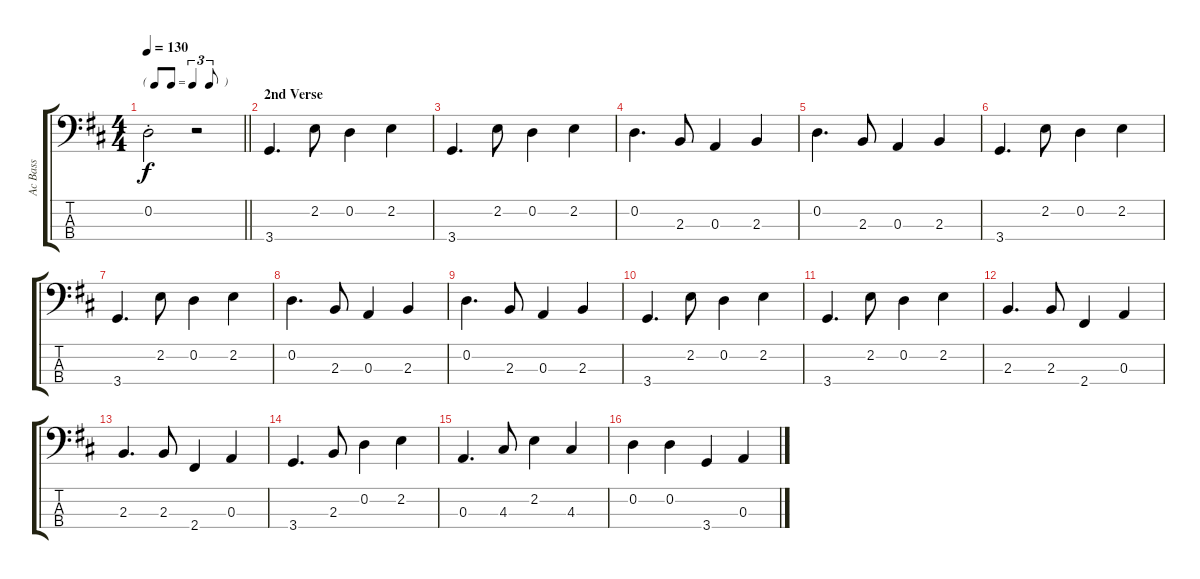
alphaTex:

\track ("Ac Bass" "Ac Bass") {instrument acousticbass}
\staff {score tabs}
\tuning (G2 D2 A1 E1) {hide}
\ts (4 4)
\tf triplet8th
\tempo 130
\clef f4
\barLineRight lightlight
\ks d
0.2{st}.2{dy f} r.2 |
\section ("" "2nd Verse")
3.4.4{d} 2.2.8 0.2.4 2.2.4 |
3.4.4{d} 2.2.8 0.2.4 2.2.4 |
0.2.4{d} 2.3.8 0.3.4 2.3.4 |
0.2.4{d} 2.3.8 0.3.4 2.3.4 |
3.4.4{d} 2.2.8 0.2.4 2.2.4 |
3.4.4{d} 2.2.8 0.2.4 2.2.4 |
0.2.4{d} 2.3.8 0.3.4 2.3.4 |
0.2.4{d} 2.3.8 0.3.4 2.3.4 |
3.4.4{d} 2.2.8 0.2.4 2.2.4 |
3.4.4{d} 2.2.8 0.2.4 2.2.4 |
2.3.4{d} 2.3.8 2.4.4 0.3.4 |
2.3.4{d} 2.3.8 2.4.4 0.3.4 |
3.4.4{d} 2.3.8 0.2.4 2.2.4 |
0.3.4{d} 4.3.8 2.2.4 4.3.4 |
0.2.4 0.2.4 3.4.4 0.3.4
